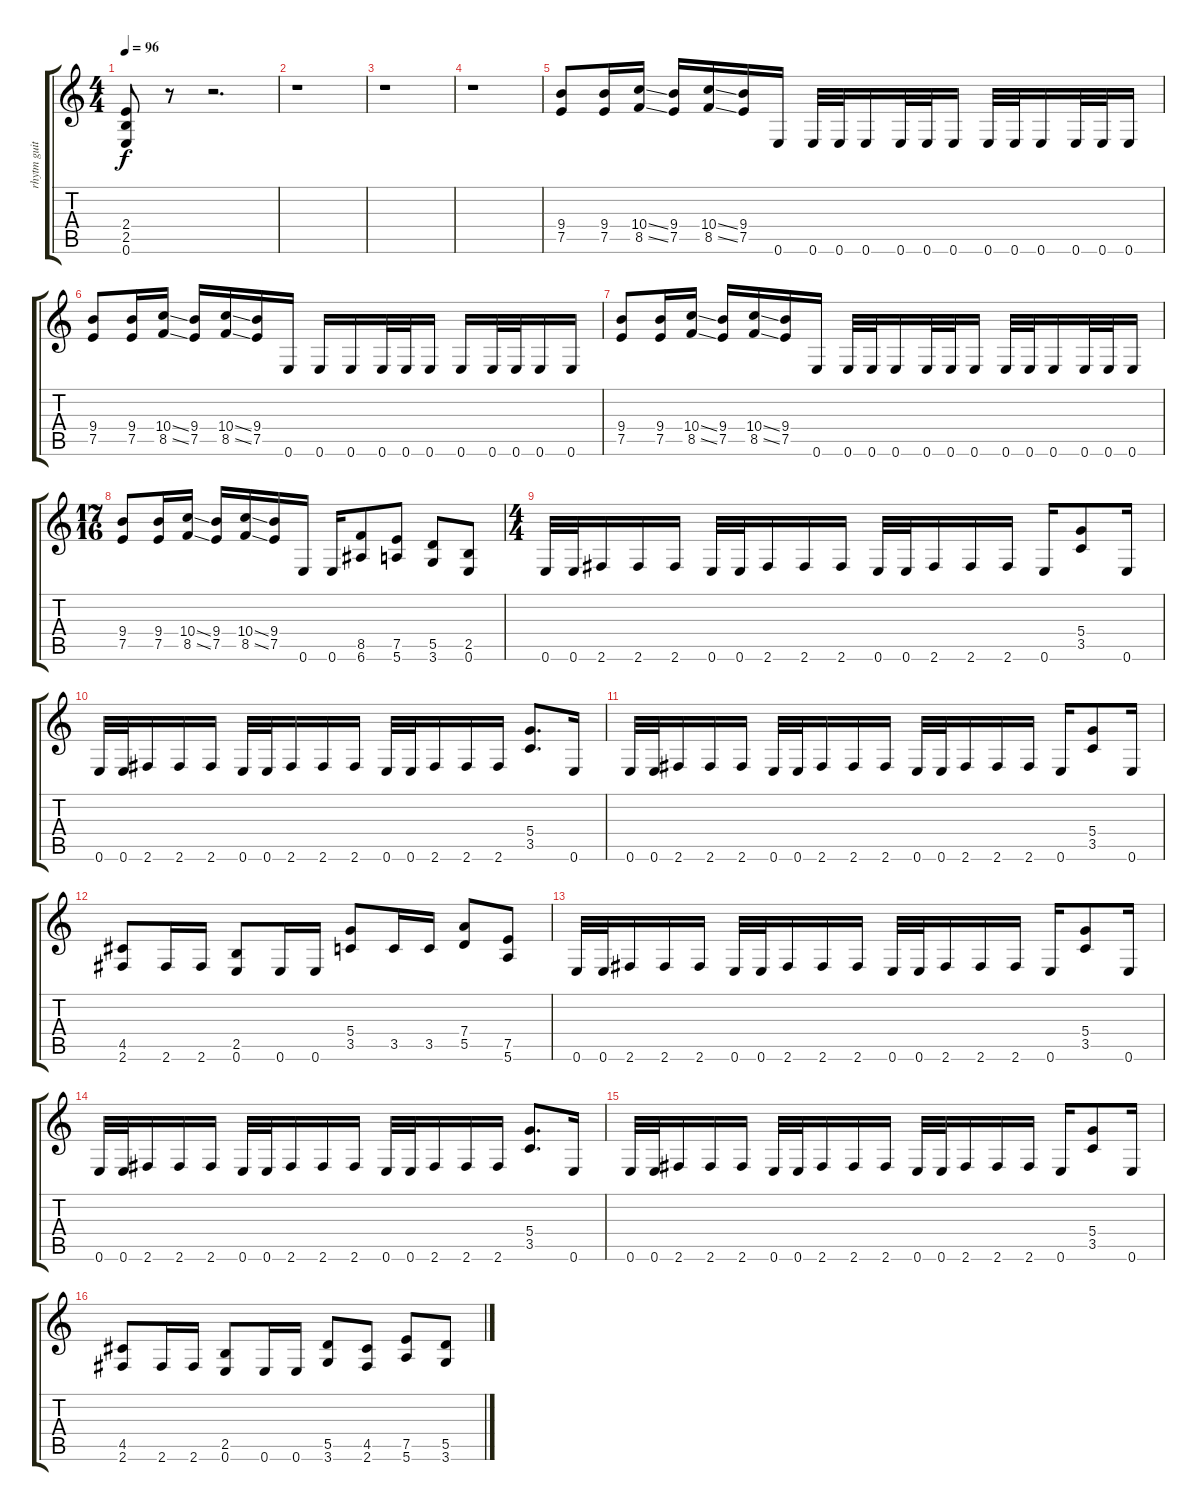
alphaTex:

\track ("rhytm guitar" "rhytm guit") {instrument distortionguitar}
\staff {score tabs}
\tuning (E4 B3 G3 D3 A2 E2) {hide}
\ts (4 4)
\tempo 96
\clef g2
\ks c
(2.4 2.5 0.6).8{dy f} r.8 r.2{d} |
r.1 |
r.1 |
r.1 |
(9.4 7.5).8 (9.4 7.5).16 (10.4{ss} 8.5{ss}).16 (9.4 7.5).16 (10.4{ss} 8.5{ss}).16 (9.4 7.5).16 0.6.16 0.6.32 0.6.32 0.6.16 0.6.32 0.6.32 0.6.16 0.6.32 0.6.32 0.6.16 0.6.32 0.6.32 0.6.16 |
(9.4 7.5).8 (9.4 7.5).16 (10.4{ss} 8.5{ss}).16 (9.4 7.5).16 (10.4{ss} 8.5{ss}).16 (9.4 7.5).16 0.6.16 0.6.16 0.6.16 0.6.32 0.6.32 0.6.16 0.6.16 0.6.32 0.6.32 0.6.16 0.6.16 |
(9.4 7.5).8 (9.4 7.5).16 (10.4{ss} 8.5{ss}).16 (9.4 7.5).16 (10.4{ss} 8.5{ss}).16 (9.4 7.5).16 0.6.16 0.6.32 0.6.32 0.6.16 0.6.32 0.6.32 0.6.16 0.6.32 0.6.32 0.6.16 0.6.32 0.6.32 0.6.16 |
\ts (17 16)
(9.4 7.5).8 (9.4 7.5).16 (10.4{ss} 8.5{ss}).16 (9.4 7.5).16 (10.4{ss} 8.5{ss}).16 (9.4 7.5).16 0.6.16 0.6.16 (8.5 6.6).8 (7.5 5.6).8 (5.5 3.6).8 (2.5 0.6).8 |
\ts (4 4)
0.6.32 0.6.32 2.6.16 2.6.16 2.6.16 0.6.32 0.6.32 2.6.16 2.6.16 2.6.16 0.6.32 0.6.32 2.6.16 2.6.16 2.6.16 0.6.16 (5.4 3.5).8 0.6.16 |
0.6.32 0.6.32 2.6.16 2.6.16 2.6.16 0.6.32 0.6.32 2.6.16 2.6.16 2.6.16 0.6.32 0.6.32 2.6.16 2.6.16 2.6.16 (5.4 3.5).8{d} 0.6.16 |
0.6.32 0.6.32 2.6.16 2.6.16 2.6.16 0.6.32 0.6.32 2.6.16 2.6.16 2.6.16 0.6.32 0.6.32 2.6.16 2.6.16 2.6.16 0.6.16 (5.4 3.5).8 0.6.16 |
(4.5 2.6).8 2.6.16 2.6.16 (2.5 0.6).8 0.6.16 0.6.16 (5.4 3.5).8 3.5.16 3.5.16 (7.4 5.5).8 (7.5 5.6).8 |
0.6.32 0.6.32 2.6.16 2.6.16 2.6.16 0.6.32 0.6.32 2.6.16 2.6.16 2.6.16 0.6.32 0.6.32 2.6.16 2.6.16 2.6.16 0.6.16 (5.4 3.5).8 0.6.16 |
0.6.32 0.6.32 2.6.16 2.6.16 2.6.16 0.6.32 0.6.32 2.6.16 2.6.16 2.6.16 0.6.32 0.6.32 2.6.16 2.6.16 2.6.16 (5.4 3.5).8{d} 0.6.16 |
0.6.32 0.6.32 2.6.16 2.6.16 2.6.16 0.6.32 0.6.32 2.6.16 2.6.16 2.6.16 0.6.32 0.6.32 2.6.16 2.6.16 2.6.16 0.6.16 (5.4 3.5).8 0.6.16 |
(4.5 2.6).8 2.6.16 2.6.16 (2.5 0.6).8 0.6.16 0.6.16 (5.5 3.6).8 (4.5 2.6).8 (7.5 5.6).8 (5.5 3.6).8
